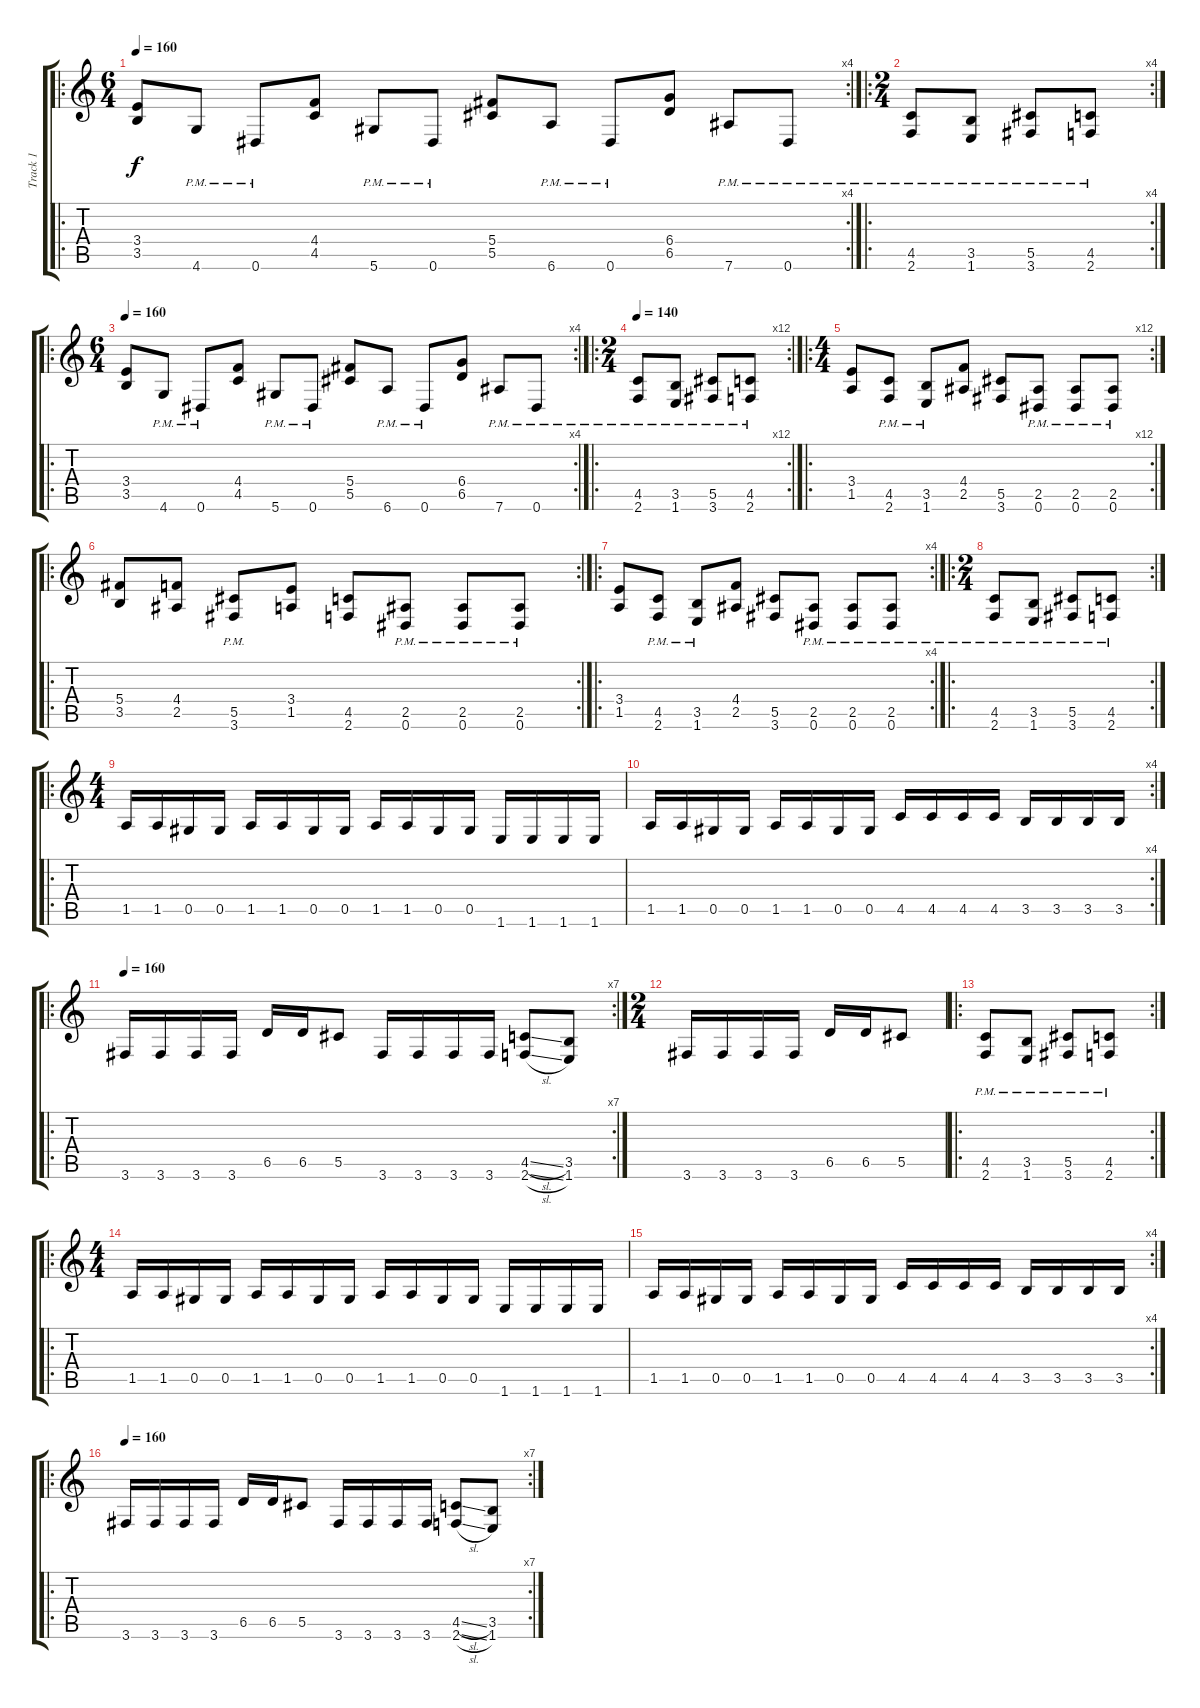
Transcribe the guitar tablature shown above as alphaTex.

\track ("Track 1" "Track 1") {instrument distortionguitar}
\staff {score tabs}
\tuning (Eb4 Bb3 Gb3 Db3 Ab2 Eb2) {hide}
\ro
\rc 4
\ts (6 4)
\tempo 160
\clef g2
\ks c
(3.4 3.5).8{dy f} 4.6{pm}.8 0.6{pm}.8 (4.4 4.5).8 5.6{pm}.8 0.6{pm}.8 (5.4 5.5).8 6.6{pm}.8 0.6{pm}.8 (6.4 6.5).8 7.6{pm}.8 0.6{pm}.8 |
\ro
\rc 4
\ts (2 4)
(4.5{pm} 2.6{pm}).8 (3.5{pm} 1.6{pm}).8 (5.5{pm} 3.6{pm}).8 (4.5{pm} 2.6{pm}).8 |
\ro
\rc 4
\ts (6 4)
\tempo 160
(3.4 3.5).8 4.6{pm}.8 0.6{pm}.8 (4.4 4.5).8 5.6{pm}.8 0.6{pm}.8 (5.4 5.5).8 6.6{pm}.8 0.6{pm}.8 (6.4 6.5).8 7.6{pm}.8 0.6{pm}.8 |
\ro
\rc 12
\ts (2 4)
\tempo 140
(4.5{pm} 2.6{pm}).8 (3.5{pm} 1.6{pm}).8 (5.5{pm} 3.6{pm}).8 (4.5{pm} 2.6{pm}).8 |
\ro
\rc 12
\ts (4 4)
(3.4 1.5).8 (4.5{pm} 2.6{pm}).8 (3.5{pm} 1.6{pm}).8 (4.4 2.5).8 (5.5 3.6).8 (2.5{pm} 0.6{pm}).8 (2.5{pm} 0.6{pm}).8 (2.5{pm} 0.6{pm}).8 |
\ro
\rc 2
(5.4 3.5).8 (4.4 2.5).8 (5.5{pm} 3.6{pm}).8 (3.4 1.5).8 (4.5 2.6).8 (2.5{pm} 0.6{pm}).8 (2.5{pm} 0.6{pm}).8 (2.5{pm} 0.6{pm}).8 |
\ro
\rc 4
(3.4 1.5).8 (4.5{pm} 2.6{pm}).8 (3.5{pm} 1.6{pm}).8 (4.4 2.5).8 (5.5 3.6).8 (2.5{pm} 0.6{pm}).8 (2.5{pm} 0.6{pm}).8 (2.5{pm} 0.6{pm}).8 |
\ro
\rc 2
\ts (2 4)
(4.5{pm} 2.6{pm}).8 (3.5{pm} 1.6{pm}).8 (5.5{pm} 3.6{pm}).8 (4.5{pm} 2.6{pm}).8 |
\ro
\ts (4 4)
1.5.16 1.5.16 0.5.16 0.5.16 1.5.16 1.5.16 0.5.16 0.5.16 1.5.16 1.5.16 0.5.16 0.5.16 1.6.16 1.6.16 1.6.16 1.6.16 |
\rc 4
1.5.16 1.5.16 0.5.16 0.5.16 1.5.16 1.5.16 0.5.16 0.5.16 4.5.16 4.5.16 4.5.16 4.5.16 3.5.16 3.5.16 3.5.16 3.5.16 |
\ro
\rc 7
\tempo 160
3.6.16 3.6.16 3.6.16 3.6.16 6.5.16 6.5.16 5.5.8 3.6.16 3.6.16 3.6.16 3.6.16 (4.5{sl} 2.6{sl}).8 (3.5 1.6).8 |
\ts (2 4)
3.6.16 3.6.16 3.6.16 3.6.16 6.5.16 6.5.16 5.5.8 |
\ro
\rc 2
(4.5{pm} 2.6{pm}).8 (3.5{pm} 1.6{pm}).8 (5.5{pm} 3.6{pm}).8 (4.5{pm} 2.6{pm}).8 |
\ro
\ts (4 4)
1.5.16 1.5.16 0.5.16 0.5.16 1.5.16 1.5.16 0.5.16 0.5.16 1.5.16 1.5.16 0.5.16 0.5.16 1.6.16 1.6.16 1.6.16 1.6.16 |
\rc 4
1.5.16 1.5.16 0.5.16 0.5.16 1.5.16 1.5.16 0.5.16 0.5.16 4.5.16 4.5.16 4.5.16 4.5.16 3.5.16 3.5.16 3.5.16 3.5.16 |
\ro
\rc 7
\tempo 160
3.6.16 3.6.16 3.6.16 3.6.16 6.5.16 6.5.16 5.5.8 3.6.16 3.6.16 3.6.16 3.6.16 (4.5{sl} 2.6{sl}).8 (3.5 1.6).8
